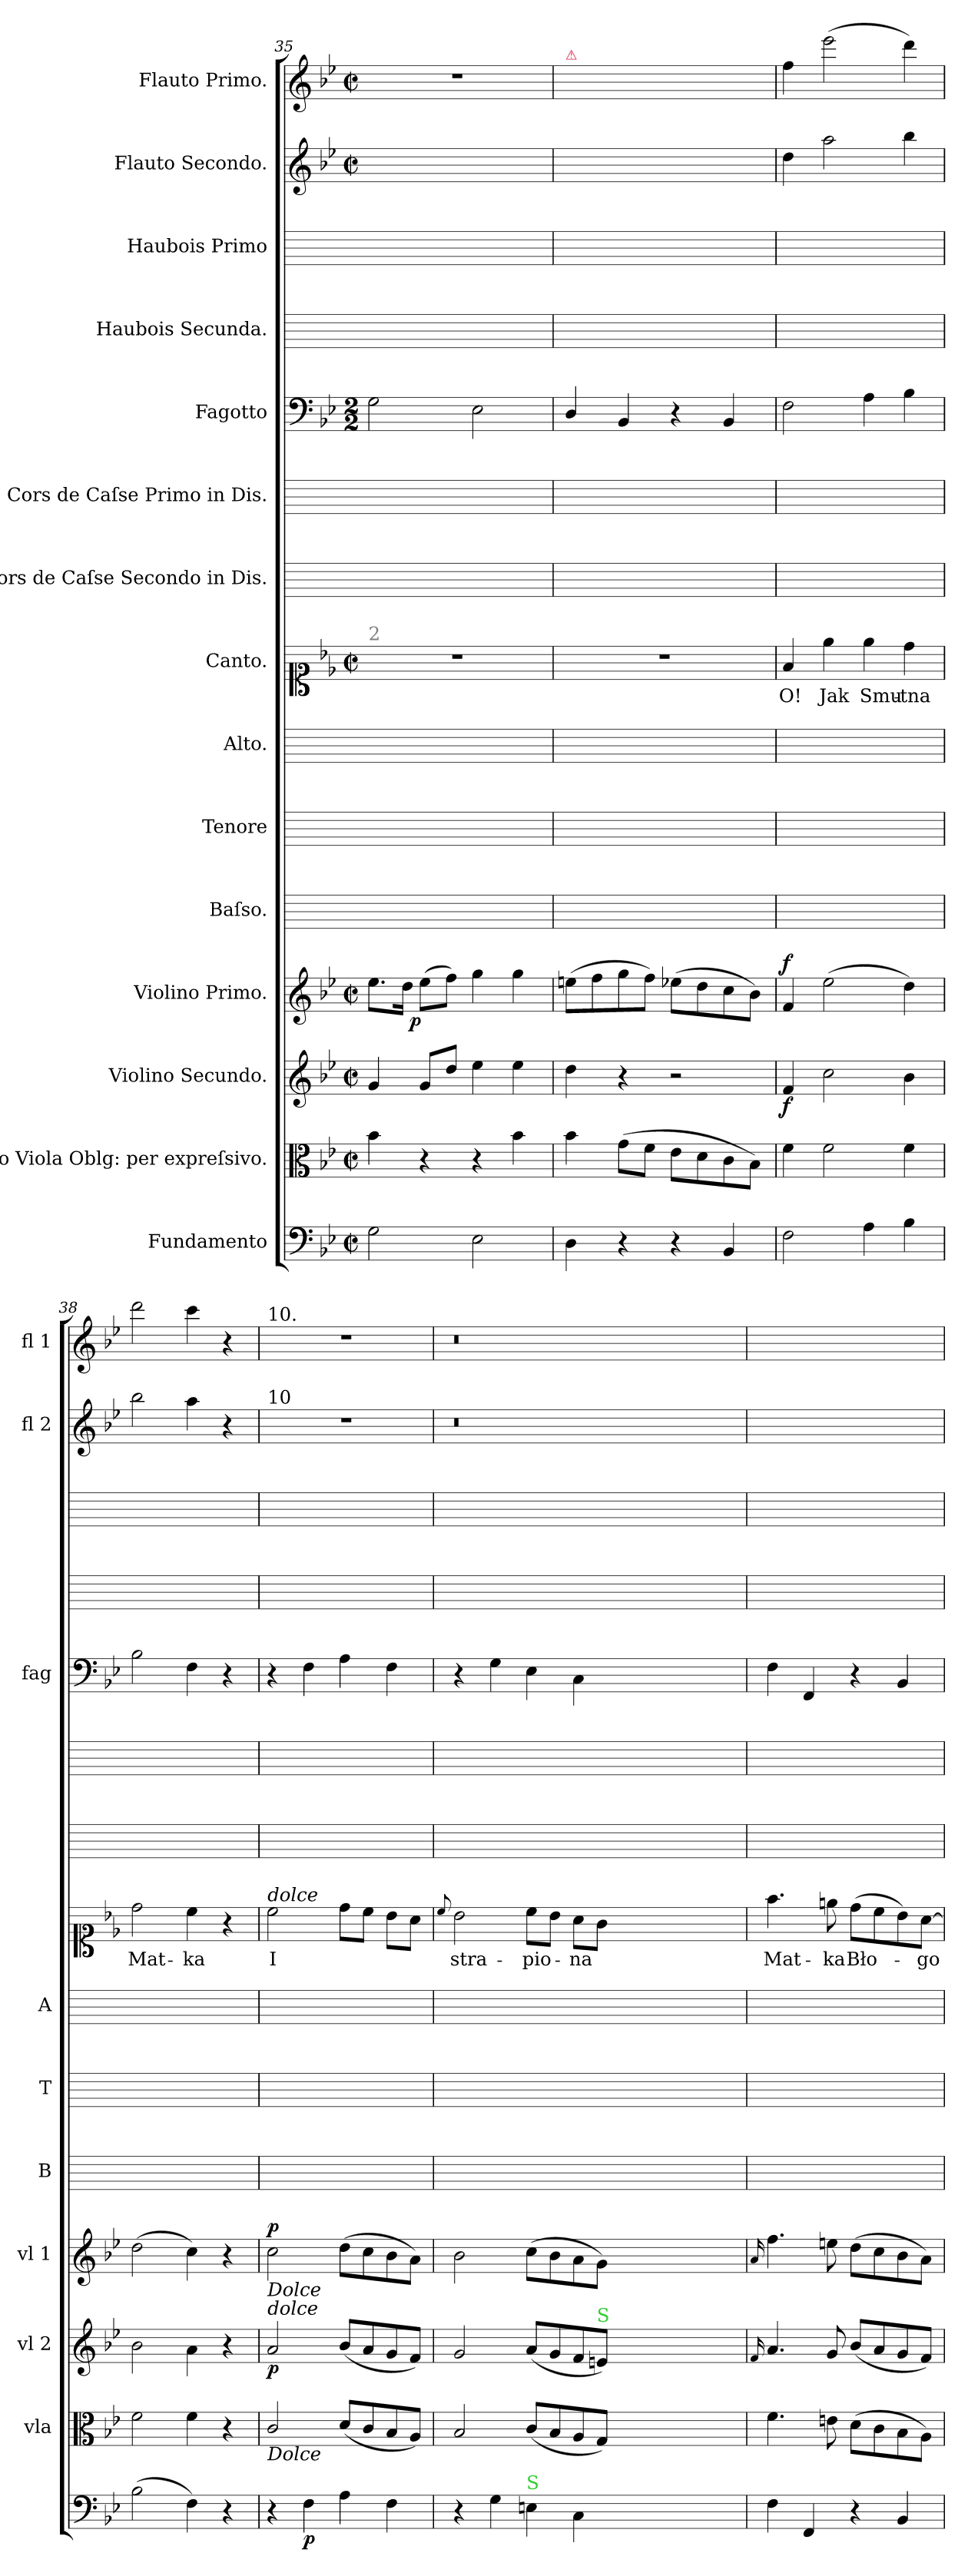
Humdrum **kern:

**kern	**dynam	**kern	**dynam	**kern	**dynam	**kern	**dynam	**kern	**kern	**kern	**kern	**text	**dynam	**kern	**kern	**kern	**dynam	**kern	**kern	**kern	**kern
*part15	*part15	*part14	*part14	*part13	*part13	*part12	*part12	*part11	*part10	*part9	*part8	*part8	*part8	*part7	*part6	*part5	*part5	*part4	*part3	*part2	*part1
*staff15	*staff15	*staff14	*staff14	*staff13	*staff13	*staff12	*staff12	*staff11	*staff10	*staff9	*staff8	*staff8	*staff8	*staff7	*staff6	*staff5	*staff5	*staff4	*staff3	*staff2	*staff1
*I"Fundamento	*	*I"Alto Viola Oblg: per expreſsivo.	*	*I"Violino Secundo.	*	*I"Violino Primo.	*	*I"Baſso.	*I"Tenore	*I"Alto.	*I"Canto.	*	*	*I"Cors de Caſse Secondo in Dis.	*I"Cors de Caſse Primo in Dis.	*I"Fagotto	*	*I"Haubois Secunda.	*I"Haubois Primo	*I"Flauto Secondo.	*I"Flauto Primo.
*	*	*I'vla	*	*I'vl 2	*	*I'vl 1	*	*I'B	*I'T	*I'A	*	*	*	*	*	*I'fag	*	*	*	*I'fl 2	*I'fl 1
*clefF4	*	*clefC3	*	*clefG2	*	*clefG2	*	*	*	*	*clefC1	*	*	*	*	*clefF4	*	*	*	*clefG2	*clefG2
*k[b-e-]	*	*k[b-e-]	*	*k[b-e-]	*	*k[b-e-]	*	*	*	*	*k[b-e-]	*	*	*	*	*k[b-e-]	*	*	*	*k[b-e-]	*k[b-e-]
*B-:	*	*B-:	*	*B-:	*	*B-:	*	*	*	*	*B-:	*	*	*	*	*B-:	*	*	*	*B-:	*B-:
*M2/2	*	*M2/2	*	*M2/2	*	*M2/2	*	*	*	*	*M2/2	*	*	*	*	*M2/2	*	*	*	*M2/2	*M2/2
*met(c|)	*	*met(c|)	*	*met(c|)	*	*met(c|)	*	*	*	*	*met(c|)	*	*	*	*	*	*	*	*	*met(c|)	*met(c|)
=35	=35	=35	=35	=35	=35	=35	=35	=35	=35	=35	=35	=35	=35	=35	=35	=35	=35	=35	=35	=35	=35
!	!	!	!	!	!	!	!	!	!	!	!LO:TX:a:color=grey:t=2	!	!	!	!	!	!	!	!	!	!
2G\	.	4b-\	.	4g/	.	8.ee-\L	.	1ryy	1ryy	1ryy	1r	.	.	1ryy	1ryy	2G\	.	1ryy	1ryy	1ryy	1r
.	.	.	.	.	.	16dd\Jk	.	.	.	.	.	.	.	.	.	.	.	.	.	.	.
!	!	!	!	!	!	!	!LO:DY:rj	!	!	!	!	!	!	!	!	!	!	!	!	!	!
.	.	4r	p&colon;	8g/L	.	(8ee-\L	p	.	.	.	.	.	.	.	.	.	.	.	.	.	.
.	.	.	.	8dd/J	.	8ff\J)	.	.	.	.	.	.	.	.	.	.	.	.	.	.	.
2E-\	.	4r	.	4ee-\	.	4gg\	.	.	.	.	.	.	.	.	.	2E-\	.	.	.	.	.
.	.	4b-\	.	4ee-\	.	4gg\	.	.	.	.	.	.	.	.	.	.	.	.	.	.	.
=36	=36	=36	=36	=36	=36	=36	=36	=36	=36	=36	=36	=36	=36	=36	=36	=36	=36	=36	=36	=36	=36
!	!	!	!	!	!	!	!	!	!	!	!	!	!	!	!	!	!	!	!	!	!LO:TX:a:color=crimson:t=⚠
4D\	.	4b-\	.	4dd\	.	(8een\L	.	1ryy	1ryy	1ryy	1r	.	.	1ryy	1ryy	4D/	.	1ryy	1ryy	1ryy	1ryy
.	.	.	.	.	.	8ff\	.	.	.	.	.	.	.	.	.	.	.	.	.	.	.
4r	.	(8g\L	.	4r	.	8gg\	.	.	.	.	.	.	.	.	.	4BB-/	.	.	.	.	.
.	.	8f\J	.	.	.	8ff\J)	.	.	.	.	.	.	.	.	.	.	.	.	.	.	.
4r	.	8e-\L	.	2r	.	(8ee-X\L	.	.	.	.	.	.	.	.	.	4r	.	.	.	.	.
.	.	8d\	.	.	.	8dd\	.	.	.	.	.	.	.	.	.	.	.	.	.	.	.
4BB-/	.	8c\	.	.	.	8cc\	.	.	.	.	.	.	.	.	.	4BB-/	.	.	.	.	.
.	.	8B-\J)	.	.	.	8b-\J)	.	.	.	.	.	.	.	.	.	.	.	.	.	.	.
=37	=37	=37	=37	=37	=37	=37	=37	=37	=37	=37	=37	=37	=37	=37	=37	=37	=37	=37	=37	=37	=37
!	!	!	!	!	!	!	!LO:DY:a	!	!	!	!	!	!LO:DY:a	!	!	!	!	!	!	!	!
2F\	.	4f\	.	4f/	f	4f/	f	1ryy	1ryy	1ryy	4f/	O!	for&colon;	1ryy	1ryy	2F\	.	1ryy	1ryy	4dd\	4ff\
.	.	2f\	.	2cc\	.	(2ee-\	.	.	.	.	4ee-\	Jak	.	.	.	.	.	.	.	2aa\	(2eee-\
4A\	.	.	.	.	.	.	.	.	.	.	4ee-\	Smu-	.	.	.	4A\	.	.	.	.	.
4B-\	.	4f\	.	4b-\	.	4dd\)	.	.	.	.	4dd\	-tna	.	.	.	4B-\	.	.	.	4bb-\	4ddd\)
=38	=38	=38	=38	=38	=38	=38	=38	=38	=38	=38	=38	=38	=38	=38	=38	=38	=38	=38	=38	=38	=38
(2B-\	.	2f\	.	2b-\	.	(2dd\	.	1ryy	1ryy	1ryy	2dd\	Mat-	.	1ryy	1ryy	2B-\	.	1ryy	1ryy	2bb-\	2ddd\
4F\)	.	4f\	.	4a\	.	4cc\)	.	.	.	.	4cc\	-ka	.	.	.	4F\	.	.	.	4aa\	4ccc\
4r	.	4r	.	4r	.	4r	.	.	.	.	4r	.	.	.	.	4r	.	.	.	4r	4r
=39	=39	=39	=39	=39	=39	=39	=39	=39	=39	=39	=39	=39	=39	=39	=39	=39	=39	=39	=39	=39	=39
!	!	!	!	!	!	!	!	!	!	!	!	!	!	!	!	!	!	!	!	!	!LO:TX:a:t=10.
!	!	!	!	!	!	!	!	!	!	!	!	!	!	!	!	!	!	!	!	!LO:TX:a:t=10	!
!	!	!	!	!	!	!	!	!	!	!	!LO:TX:a:i:t=dolce	!	!	!	!	!	!	!	!	!	!
!	!	!	!	!	!	!LO:TX:b:i:t=Dolce	!	!	!	!	!	!	!	!	!	!	!	!	!	!	!
!	!	!	!	!LO:TX:a:i:t=dolce	!	!	!	!	!	!	!	!	!	!	!	!	!	!	!	!	!
!	!	!LO:TX:b:i:t=Dolce	!	!	!	!	!	!	!	!	!	!	!	!	!	!	!	!	!	!	!
!	!	!	!	!	!	!	!LO:DY:a	!	!	!	!	!	!	!	!	!	!	!	!	!	!
4r	.	2c/	.	2a/	p	2cc\	p	1ryy	1ryy	1ryy	2cc\	I	.	1ryy	1ryy	4r	.	1ryy	1ryy	1r	1r
4F\	p	.	.	.	.	.	.	.	.	.	.	.	.	.	.	4F\	p&colon;	.	.	.	.
4A\	.	(8d/L	.	(8b-/L	.	(8dd\L	.	.	.	.	8dd\L	.	.	.	.	4A\	.	.	.	.	.
.	.	8c/	.	8a/	.	8cc\	.	.	.	.	8cc\J	.	.	.	.	.	.	.	.	.	.
4F\	.	8B-/	.	8g/	.	8b-\	.	.	.	.	8b-\L	.	.	.	.	4F\	.	.	.	.	.
.	.	8A/J)	.	8f/J)	.	8a\J)	.	.	.	.	8a\J	.	.	.	.	.	.	.	.	.	.
=40	=40	=40	=40	=40	=40	=40	=40	=40	=40	=40	=40	=40	=40	=40	=40	=40	=40	=40	=40	=40	=40
.	.	.	.	.	.	.	.	.	.	.	8qqcc/	.	.	.	.	.	.	.	.	.	.
4r	.	2B-/	.	2g/	.	2b-\	.	1ryy	1ryy	1ryy	2b-\	stra-	.	1ryy	1ryy	4r	.	1ryy	1ryy	0.r	0.r
4G\	.	.	.	.	.	.	.	.	.	.	.	.	.	.	.	4G\	.	.	.	.	.
!LO:TX:a:color=limegreen:t=S	!	!	!	!	!	!	!	!	!	!	!	!	!	!	!	!	!	!	!	!	!
4En\	.	(8c/L	.	(8a/L	.	(8cc\L	.	.	.	.	8cc\L	-pio-	.	.	.	4E-\	.	.	.	.	.
.	.	8B-/	.	8g/	.	8b-\	.	.	.	.	8b-\J	.	.	.	.	.	.	.	.	.	.
4C\	.	8A/	.	8f/	.	8a\	.	.	.	.	8a\L	-na	.	.	.	4C\	.	.	.	.	.
!	!	!	!	!LO:TX:a:color=limegreen:t=S	!	!	!	!	!	!	!	!	!	!	!	!	!	!	!	!	!
.	.	8G/J)	.	8en/J)	.	8g\J)	.	.	.	.	8g\J	.	.	.	.	.	.	.	.	.	.
0ryy	.	0ryy	.	0ryy	.	0ryy	.	0ryy	0ryy	0ryy	0ryy	.	.	0ryy	0ryy	0ryy	.	0ryy	0ryy	.	.
=41	=41	=41	=41	=41	=41	=41	=41	=41	=41	=41	=41	=41	=41	=41	=41	=41	=41	=41	=41	=41	=41
.	.	.	.	16qqf/	.	16qqa/	.	.	.	.	.	.	.	.	.	.	.	.	.	.	.
4F\	.	4.f\	.	4.a/	.	4.ff\	.	1ryy	1ryy	1ryy	4.ff\	Mat-	.	1ryy	1ryy	4F\	.	1ryy	1ryy	1ryy	1ryy
4FF/	.	.	.	.	.	.	.	.	.	.	.	.	.	.	.	4FF/	.	.	.	.	.
.	.	8en\	.	8g/	.	8een\	.	.	.	.	8een\	-ka	.	.	.	.	.	.	.	.	.
4r	.	(8d\L	.	(8b-/L	.	(8dd\L	.	.	.	.	(8dd\L	Bło-	.	.	.	4r	.	.	.	.	.
.	.	8c\	.	8a/	.	8cc\	.	.	.	.	8cc\	.	.	.	.	.	.	.	.	.	.
4BB-/	.	8B-\	.	8g/	.	8b-\	.	.	.	.	8b-\)	.	.	.	.	4BB-/	.	.	.	.	.
.	.	8A\J)	.	8f/J)	.	8a\J)	.	.	.	.	[8a\J	-go-	.	.	.	.	.	.	.	.	.
=	=	=	=	=	=	=	=	=	=	=	=	=	=	=	=	=	=	=	=	=	=
*-	*-	*-	*-	*-	*-	*-	*-	*-	*-	*-	*-	*-	*-	*-	*-	*-	*-	*-	*-	*-	*-
